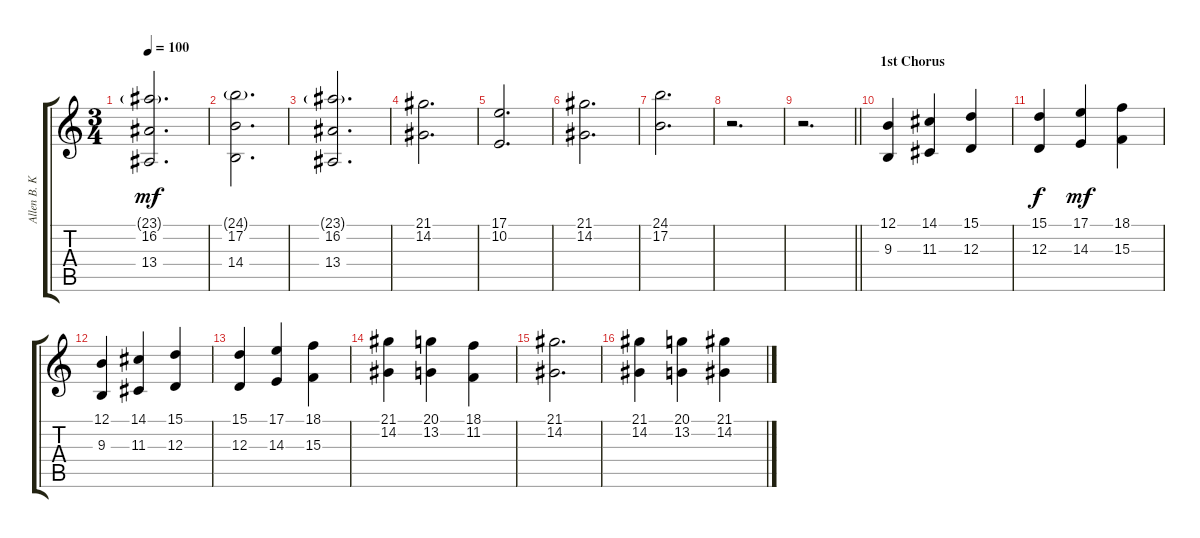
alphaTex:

\track ("Allen B. Konstanz (Keyboard)" "Allen B. K") {instrument pad8sweep}
\staff {score tabs}
\tuning (B3 Gb3 D3 A2 E2 B1) {hide}
\ts (3 4)
\tempo 100
\clef g2
\ks c
(23.1{g} 16.2 13.4).2{d dy mf} |
(24.1{g} 17.2 14.4).2{d} |
(23.1{g} 16.2 13.4).2{d} |
(21.1 14.2).2{d} |
(17.1 10.2).2{d} |
(21.1 14.2).2{d} |
(24.1 17.2).2{d} |
r.2{d} |
\barLineRight lightlight
r.2{d} |
\section ("" "1st Chorus")
(12.1 9.3).4{instrument pad8sweep} (14.1 11.3).4 (15.1 12.3).4 |
(15.1 12.3).4{dy f} (17.1 14.3).4{dy mf} (18.1 15.3).4 |
(12.1 9.3).4 (14.1 11.3).4 (15.1 12.3).4 |
(15.1 12.3).4 (17.1 14.3).4 (18.1 15.3).4 |
(21.1 14.2).4 (20.1 13.2).4 (18.1 11.2).4 |
(21.1 14.2).2{d} |
(21.1 14.2).4 (20.1 13.2).4 (21.1 14.2).4
